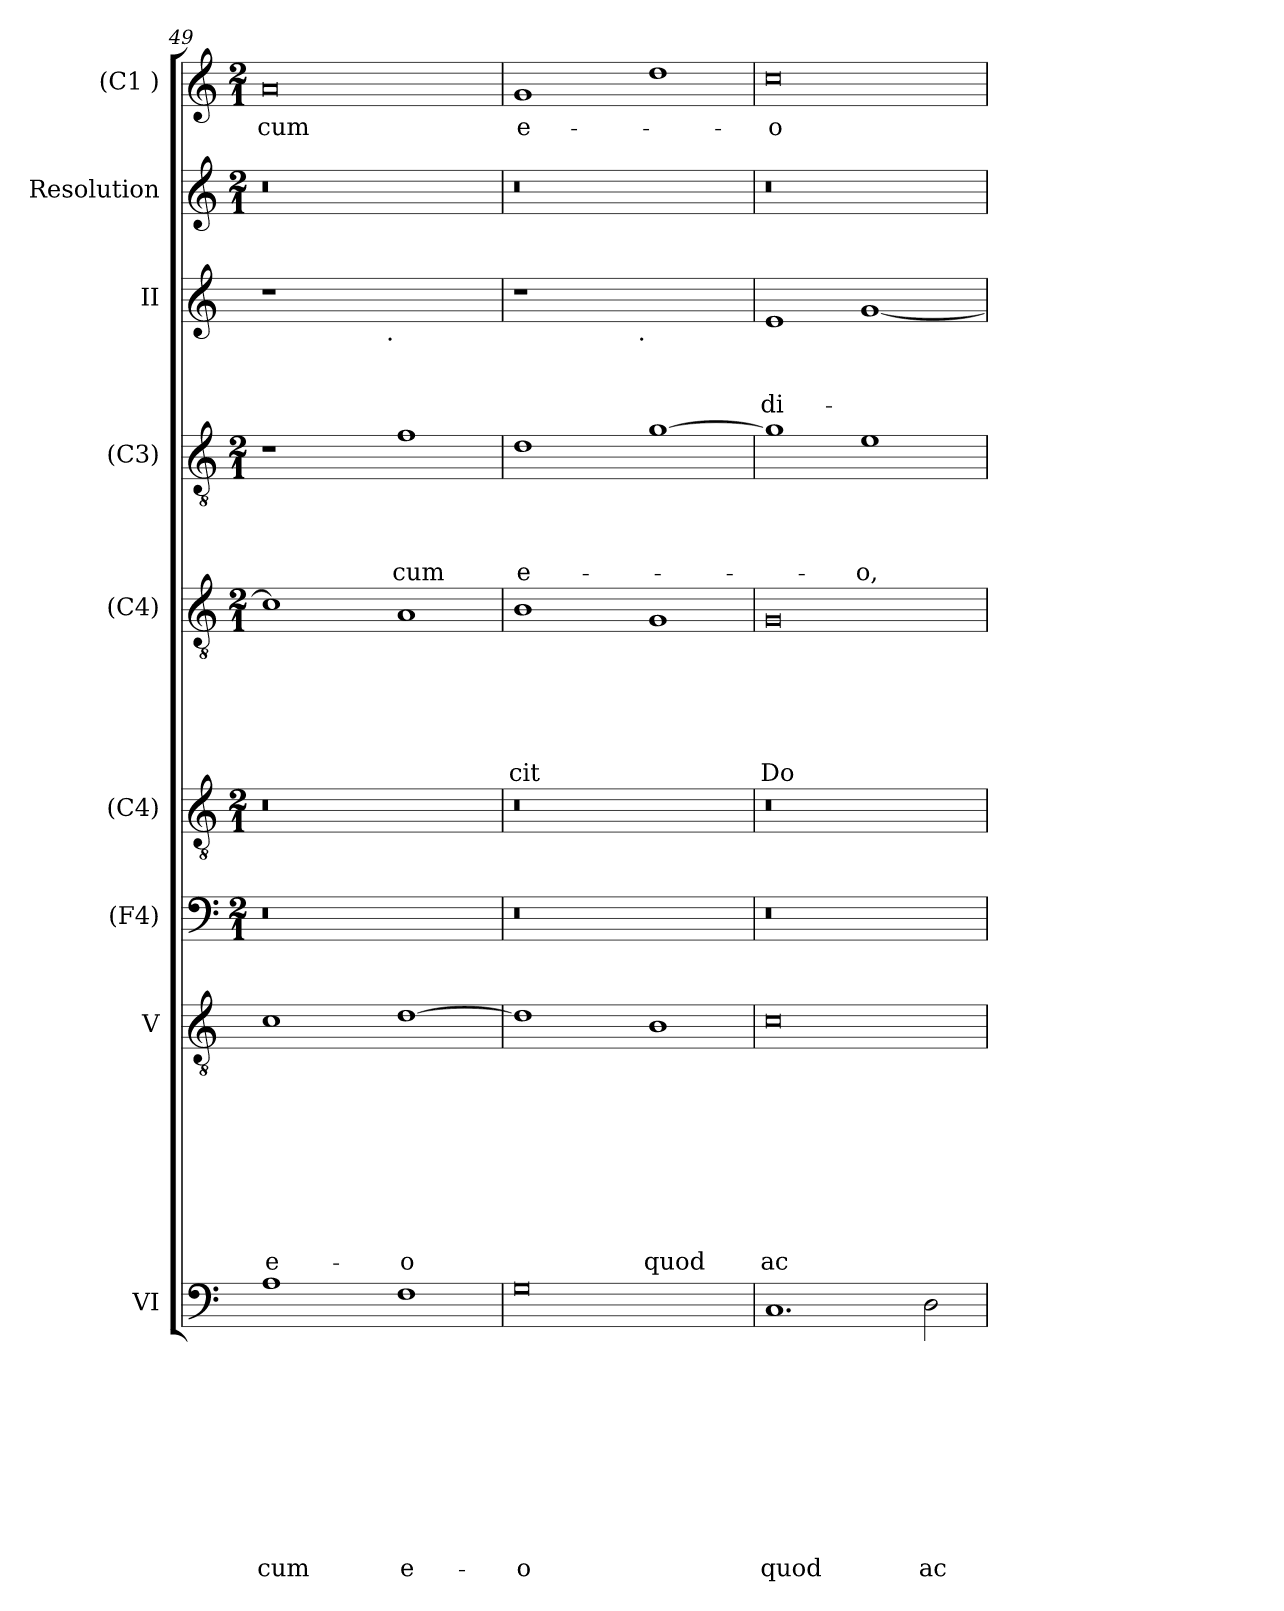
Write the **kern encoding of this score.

**kern	**text	**text	**text	**text	**text	**text	**text	**text	**text	**text	**kern	**text	**text	**text	**text	**text	**text	**text	**text	**text	**kern	**kern	**kern	**text	**text	**text	**text	**text	**text	**kern	**text	**text	**text	**text	**kern	**text	**text	**text	**kern	**kern	**text
*part9	*part9	*part9	*part9	*part9	*part9	*part9	*part9	*part9	*part9	*part9	*part8	*part8	*part8	*part8	*part8	*part8	*part8	*part8	*part8	*part8	*part7	*part6	*part5	*part5	*part5	*part5	*part5	*part5	*part5	*part4	*part4	*part4	*part4	*part4	*part3	*part3	*part3	*part3	*part2	*part1	*part1
*staff9	*staff9	*staff9	*staff9	*staff9	*staff9	*staff9	*staff9	*staff9	*staff9	*staff9	*staff8	*staff8	*staff8	*staff8	*staff8	*staff8	*staff8	*staff8	*staff8	*staff8	*staff7	*staff6	*staff5	*staff5	*staff5	*staff5	*staff5	*staff5	*staff5	*staff4	*staff4	*staff4	*staff4	*staff4	*staff3	*staff3	*staff3	*staff3	*staff2	*staff1	*staff1
*I"VI	*	*	*	*	*	*	*	*	*	*	*I"V	*	*	*	*	*	*	*	*	*	*I"(F4)	*I"(C4)	*I"(C4)	*	*	*	*	*	*	*I"(C3)	*	*	*	*	*I"II	*	*	*	*I"Resolution	*I"(C1 )	*
*I'VI	*	*	*	*	*	*	*	*	*	*	*I'V	*	*	*	*	*	*	*	*	*	*	*	*	*	*	*	*	*	*	*	*	*	*	*	*I'II	*	*	*	*	*	*
*clefF4	*	*	*	*	*	*	*	*	*	*	*clefGv2	*	*	*	*	*	*	*	*	*	*clefF4	*clefGv2	*clefGv2	*	*	*	*	*	*	*clefGv2	*	*	*	*	*clefG2	*	*	*	*clefG2	*clefG2	*
*k[]	*	*	*	*	*	*	*	*	*	*	*k[]	*	*	*	*	*	*	*	*	*	*k[]	*k[]	*k[]	*	*	*	*	*	*	*k[]	*	*	*	*	*k[]	*	*	*	*k[]	*k[]	*
*C:	*	*	*	*	*	*	*	*	*	*	*C:	*	*	*	*	*	*	*	*	*	*C:	*C:	*C:	*	*	*	*	*	*	*C:	*	*	*	*	*C:	*	*	*	*C:	*C:	*
*	*	*	*	*	*	*	*	*	*	*	*	*	*	*	*	*	*	*	*	*	*M2/1	*M2/1	*M2/1	*	*	*	*	*	*	*M2/1	*	*	*	*	*	*	*	*	*M2/1	*M2/1	*
=49	=49	=49	=49	=49	=49	=49	=49	=49	=49	=49	=49	=49	=49	=49	=49	=49	=49	=49	=49	=49	=49	=49	=49	=49	=49	=49	=49	=49	=49	=49	=49	=49	=49	=49	=49	=49	=49	=49	=49	=49	=49
!	!	!	!	!	!	!	!	!	!	!LO:LY:b	!	!	!	!	!	!	!	!	!	!LO:LY:b:rj	!	!	!	!	!	!	!	!	!	!	!	!	!	!	!	!	!	!	!	!	!LO:LY:b
*	*	*	*	*	*	*	*	*	*	*	*	*	*	*	*	*	*	*	*	*	*	*	*	*	*	*	*	*	*	*	*	*	*	*	*^	*	*	*	*	*	*
1A	.	.	.	.	.	.	.	.	.	cum	1c	.	.	.	.	.	.	.	.	e-	0r	0r	1c]	.	.	.	.	.	.	1r	.	.	.	.	1r	2ryy	.	.	.	0r	0a	cum
.	.	.	.	.	.	.	.	.	.	.	.	.	.	.	.	.	.	.	.	.	.	.	.	.	.	.	.	.	.	.	.	.	.	.	.	4...ryy	.	.	.	.	.	.
!	!	!	!	!	!	!	!	!	!	!	!	!	!	!	!	!	!	!	!	!	!	!	!	!	!	!	!	!	!	!	!	!	!	!	!	!LO:TX:b:t=.	!	!	!	!	!	!
.	.	.	.	.	.	.	.	.	.	.	.	.	.	.	.	.	.	.	.	.	.	.	.	.	.	.	.	.	.	.	.	.	.	.	.	1ryy	.	.	.	.	.	.
!	!	!	!	!	!	!	!	!	!	!LO:LY:b:rj	!	!	!	!	!	!	!	!	!	!LO:LY:b:rj	!	!	!	!	!	!	!	!	!	!	!	!	!	!LO:LY:b	!	!	!	!	!	!	!	!
1F	.	.	.	.	.	.	.	.	.	e-	[>1d	.	.	.	.	.	.	.	.	-o	.	.	1A	.	.	.	.	.	.	1f	.	.	.	cum	1ryy	.	.	.	.	.	.	.
.	.	.	.	.	.	.	.	.	.	.	.	.	.	.	.	.	.	.	.	.	.	.	.	.	.	.	.	.	.	.	.	.	.	.	.	32ryy	.	.	.	.	.	.
=50	=50	=50	=50	=50	=50	=50	=50	=50	=50	=50	=50	=50	=50	=50	=50	=50	=50	=50	=50	=50	=50	=50	=50	=50	=50	=50	=50	=50	=50	=50	=50	=50	=50	=50	=50	=50	=50	=50	=50	=50	=50	=50
!	!	!	!	!	!	!	!	!	!	!LO:LY:b:rj	!	!	!	!	!	!	!	!	!	!	!	!	!	!	!	!	!	!	!LO:LY:b	!	!	!	!	!LO:LY:b:rj	!	!	!	!	!	!	!	!LO:LY:b:rj
0G	.	.	.	.	.	.	.	.	.	-o	1d]	.	.	.	.	.	.	.	.	.	0r	0r	1B	.	.	.	.	.	-cit	1d	.	.	.	e-	1r	2ryy	.	.	.	0r	1g	e-
.	.	.	.	.	.	.	.	.	.	.	.	.	.	.	.	.	.	.	.	.	.	.	.	.	.	.	.	.	.	.	.	.	.	.	.	4...ryy	.	.	.	.	.	.
!	!	!	!	!	!	!	!	!	!	!	!	!	!	!	!	!	!	!	!	!	!	!	!	!	!	!	!	!	!	!	!	!	!	!	!	!LO:TX:b:t=.	!	!	!	!	!	!
.	.	.	.	.	.	.	.	.	.	.	.	.	.	.	.	.	.	.	.	.	.	.	.	.	.	.	.	.	.	.	.	.	.	.	.	1ryy	.	.	.	.	.	.
!	!	!	!	!	!	!	!	!	!	!	!	!	!	!	!	!	!	!	!	!LO:LY:b	!	!	!	!	!	!	!	!	!	!	!	!	!	!	!	!	!	!	!	!	!	!
.	.	.	.	.	.	.	.	.	.	.	1B	.	.	.	.	.	.	.	.	quod	.	.	1G	.	.	.	.	.	.	[>1g	.	.	.	.	1ryy	.	.	.	.	.	1dd	.
.	.	.	.	.	.	.	.	.	.	.	.	.	.	.	.	.	.	.	.	.	.	.	.	.	.	.	.	.	.	.	.	.	.	.	.	32ryy	.	.	.	.	.	.
=51	=51	=51	=51	=51	=51	=51	=51	=51	=51	=51	=51	=51	=51	=51	=51	=51	=51	=51	=51	=51	=51	=51	=51	=51	=51	=51	=51	=51	=51	=51	=51	=51	=51	=51	=51	=51	=51	=51	=51	=51	=51	=51
!	!	!	!	!	!	!	!	!	!	!LO:LY:b	!	!	!	!	!	!	!	!	!	!LO:LY:b:rj	!	!	!	!	!	!	!	!	!LO:LY:b:rj	!	!	!	!	!	!	!	!	!	!LO:LY:b	!	!	!LO:LY:b:rj
*	*	*	*	*	*	*	*	*	*	*	*	*	*	*	*	*	*	*	*	*	*	*	*	*	*	*	*	*	*	*	*	*	*	*	*v	*v	*	*	*	*	*	*
1.C	.	.	.	.	.	.	.	.	.	quod	0c	.	.	.	.	.	.	.	.	ac-	0r	0r	0G	.	.	.	.	.	Do-	1g]	.	.	.	.	1e	.	.	di-	0r	0cc	-o
!	!	!	!	!	!	!	!	!	!	!	!	!	!	!	!	!	!	!	!	!	!	!	!	!	!	!	!	!	!	!	!	!	!	!LO:LY:b	!	!	!	!	!	!	!
.	.	.	.	.	.	.	.	.	.	.	.	.	.	.	.	.	.	.	.	.	.	.	.	.	.	.	.	.	.	[>1e	.	.	.	-o,	[<1g	.	.	.	.	.	.
!	!	!	!	!	!	!	!	!	!	!LO:LY:b	!	!	!	!	!	!	!	!	!	!	!	!	!	!	!	!	!	!	!	!	!	!	!	!	!	!	!	!	!	!	!
2D\	.	.	.	.	.	.	.	.	.	ac-	.	.	.	.	.	.	.	.	.	.	.	.	.	.	.	.	.	.	.	.	.	.	.	.	.	.	.	.	.	.	.
=	=	=	=	=	=	=	=	=	=	=	=	=	=	=	=	=	=	=	=	=	=	=	=	=	=	=	=	=	=	=	=	=	=	=	=	=	=	=	=	=	=
*-	*-	*-	*-	*-	*-	*-	*-	*-	*-	*-	*-	*-	*-	*-	*-	*-	*-	*-	*-	*-	*-	*-	*-	*-	*-	*-	*-	*-	*-	*-	*-	*-	*-	*-	*-	*-	*-	*-	*-	*-	*-
